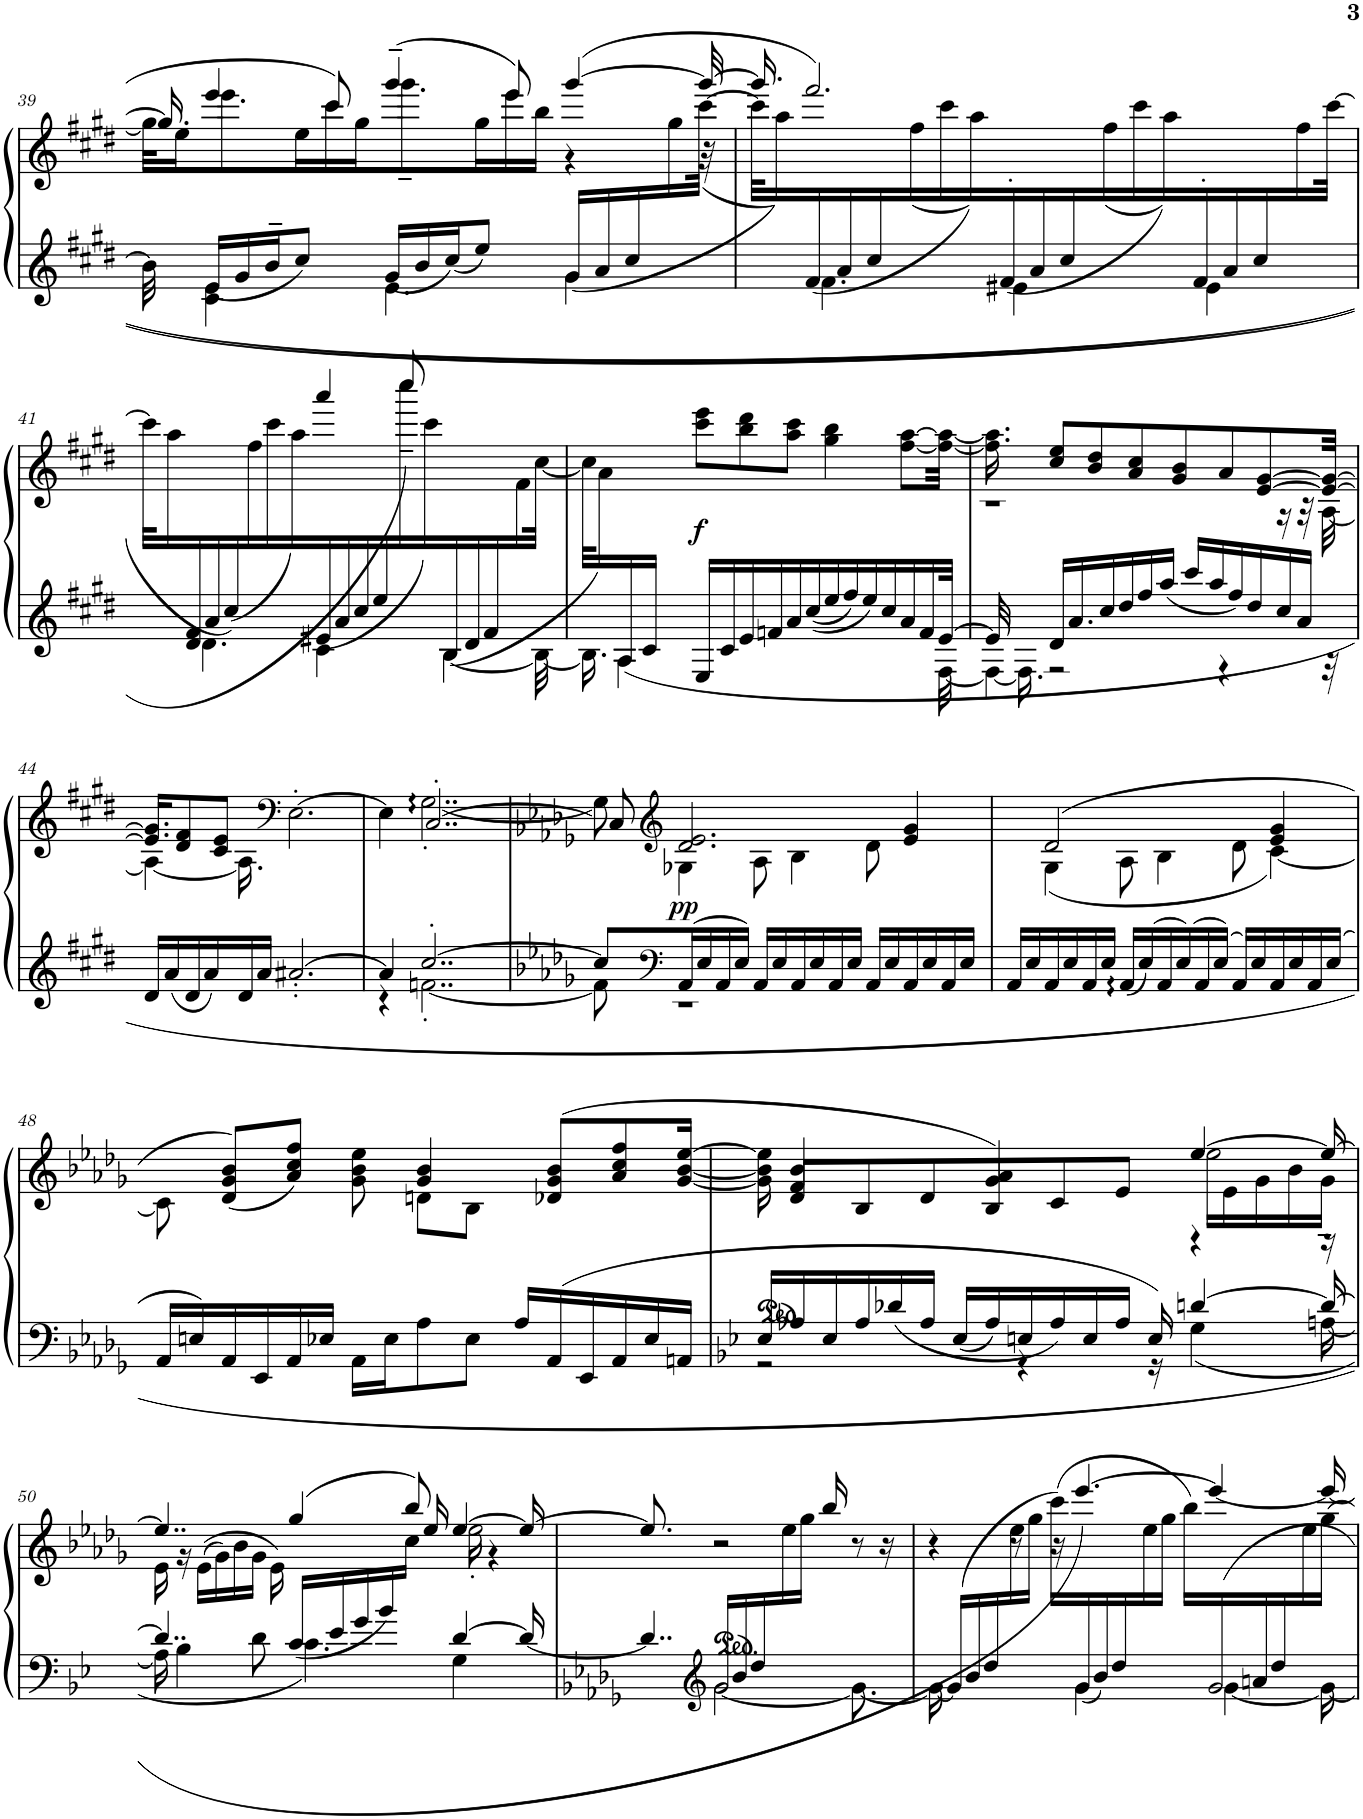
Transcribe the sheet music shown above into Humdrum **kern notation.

**kern	**kern	**dynam
*part1	*part1	*part1
*staff2	*staff1	*staff1/2
*I"Piano	*	*
*I'Pno	*	*
!!LO:PB:g=z
*clefG2	*clefG2	*
*k[f#c#g#d#]	*k[f#c#g#d#]	*
*M9/8	*M9/8	*
=39	=39	=39
*^	*^	*
*	*	*	*^	*
32b\]	16.ryy	16.gg#/]	32gg#\KLL]	32ryy	.
*	*	*	*v	*v	*
16ryy	.	.	16ee\J	.
16e/LL	4c#\ 4e\	4eee/	8.eee\	.
16g#/	.	.	.	.
16b~/J	.	.	.	.
8cc#/J	.	.	16ee\L	.
.	8ryy	8ccc#/	16ccc#\	.
16ryy	.	.	16gg#\J	.
16g#/LL	4.e\	(>4ggg#~/	8.ggg#~\	.
16b/	.	.	.	.
16cc#/J	.	.	.	.
8ee/J	.	.	16gg#\L	.
.	.	8eee/)	16eee\	.
16ryy	.	.	16bb\JJ	.
(<16g#/LL	4g#\	(>[4ggg#/	4r	.
16a/	.	.	.	.
16cc#/	.	.	.	.
*	*	*	*^	*
32ryy	.	.	.	16gg#\	.
16ryy	.	.	.	.	.
.	32ryy	32ggg#/_	32r	(<[32ccc#\JJk	.
*	*	*	*v	*v	*
=40	=40	=40	=40	=40
16.ryy	16.ryy	16.ggg#/]	32ccc#\KLL]	.
.	.	.	16aa\))	.
(<16f#/	4.f#\	2.fff#/)	8.ryy	.
16a/	.	.	.	.
16cc#/	.	.	.	.
8.ryy	.	.	(<16ff#\	.
.	.	.	16ccc#\	.
.	.	.	16aa\))	.
(<16f#'/	4e#X\	.	8.ryy	.
16a/	.	.	.	.
16cc#/	.	.	.	.
8.ryy	.	.	(<16ff#\	.
.	8ryy	.	16ccc#\	.
.	.	.	16aa\))	.
16f#'/	4e#\	4ryy	8.ryy	.
16a/	.	.	.	.
16cc#/	.	.	.	.
32ryy	.	.	16ff#\	.
16ryy	.	.	.	.
.	32ryy	32ryy	[32ccc#\JJk	.
!!LO:LB:g=z	!!
=41	=41	=41	=41	=41
16.ryy	16.ryy	4ryy	32ccc#\KLL]	.
.	.	.	16aa\	.
16d#/ 16f#/	4.d#\	.	8.ryy	.
16a/	.	.	.	.
(<16cc#/	.	.	.	.
.	.	8ryy	.	.
8.ryy	.	.	16ff#\	.
.	.	.	16ccc#\	.
.	.	16ryy	.	.
.	.	.	16aa\)	.
.	.	32ryy	.	.
(<16e#X/	4c#\	4aaa/	4ryy	.
16a/	.	.	.	.
16cc#/	.	.	.	.
16ee/	.	.	.	.
8ryy	8ryy	8cccc#~/	16cccc#\	.
.	.	.	16ccc#\)	.
(<16B/	[4B\	4ryy	8.ryy	.
16d#/	.	.	.	.
16f#/	.	.	.	.
16.ryy	.	.	16f#\	.
.	32B\_	32ryy	[32cc#\JJk	.
=42	=42	=42	=42	=42
16.ryy	16.B\]	4ryy	32cc#\KLL]	.
.	.	.	16a\)	.
(<16A/	4A\	.	1ryy	.
16c#/JJ	.	.	.	.
8ryy	.	.	.	.
.	.	16ryy	.	.
.	.	32ryy	.	.
!	!	!	!	!LO:DY:b
16E/LL	2.ryy	8ccc#\ 8eee\L	.	f
16c#/	.	.	.	.
16e/	.	8bb\ 8ddd#\	.	.
16fn/	.	.	.	.
16a/	.	8aa\ 8ccc#\J	.	.
16cc#/	.	.	.	.
16ee/	.	4gg#\ 4bb\	.	.
16ff#/	.	.	.	.
16ee/	.	.	.	.
16cc#/	.	.	.	.
16a/	.	[8ff#\ [8aa\L	.	.
16f/	.	.	.	.
[32e/JJk	[32F#\	32ff#\_ 32aa\_Jkk	32ryy	.
=43	=43	=43	=43	=43
32e/]	4F#\_	16.ff#\] 16.aa\]	1r	.
4ryy	.	.	.	.
.	.	4ryy	.	.
.	16.F#\]	.	.	.
16ryy	.	.	.	.
16d#/LL	2r	8cc#/ 8ee/L	.	.
16.a/	.	.	.	.
.	.	8b/ 8dd#/	.	.
16cc#/	.	.	.	.
16dd#/	.	.	.	.
.	.	8a/ 8cc#/	.	.
16ff#/	.	.	.	.
16aa/JJ	.	.	.	.
.	.	8g#/ 8b/	.	.
16ccc#/LL	.	.	.	.
16aa/	.	.	.	.
.	4r	8a/	.	.
16ff#/	.	.	.	.
16dd#/	.	.	.	.
.	.	[8e/ [8g#/	.	.
16cc#/	.	.	16r	.
16a/JJ	.	.	32r	.
.	32r	32e/_ 32g#/_Jkk	[32A\	.
*v	*v	*	*	*
!!LO:LB:g=z	!!
=44	=44	=44	=44
16d#/LL	16.e/] 16.g#/]KL	4A\_	.
16a/	.	.	.
.	8d#/ 8f#/	.	.
16d#/	.	.	.
16a/	.	.	.
.	8c#/ 8e/J	.	.
16d#/	.	16.A\]	.
16a/JJ	.	.	.
.	32ryy	2ryy	.
*	*clefF4	*	*
[2.a#X''/	[2.E'\	.	.
.	.	4ryy	.
.	.	32ryy	.
=45	=45	=45	=45
*^	*	*	*
4a#/]	4r	4E\]	4ryy	.
[2..cc#'/	[2..fn'\	[2..C#'/	[2..G#'\	.
=46	=46	=46	=46	=46
*k[b-e-a-d-g-]	*	*k[b-e-a-d-g-]	*	*
8cc#/L]	8f\]	8C#/]	8G#\]	.
*clefF4	*	*clefG2	*	*
!	!	!	!	!LO:DY:b
16AA-/L	1r	2.d-/ 2.e-/	4G-X\	pp
16E-/	.	.	.	.
16AA-/	.	.	.	.
16E-/JJ	.	.	.	.
16AA-/LL	.	.	8A-\	.
16E-/	.	.	.	.
16AA-/	.	.	4B-\	.
16E-/	.	.	.	.
16AA-/	.	.	.	.
16E-/JJ	.	.	.	.
16AA-/LL	.	.	8d-\	.
16E-/	.	.	.	.
16AA-/	.	4e-/ 4g-/	4ryy	.
16E-/	.	.	.	.
16AA-/	.	.	.	.
16E-/JJ	.	.	.	.
*v	*v	*	*	*
=47	=47	=47	=47
16AA-/LL	8ryy	8ryy	.
16E-/	.	.	.
16AA-/	(>2d-/	(<4G-\	.
16E-/	.	.	.
16AA-/	.	.	.
16E-/JJ	.	.	.
16AA-/LL	.	8A-\	.
16E-/	.	.	.
16AA-/	.	4B-\	.
16E-/	.	.	.
16AA-/	4ryy	.	.
16E-/JJ	.	.	.
16AA-/LL	.	8d-\	.
16E-/	.	.	.
16AA-/	4e-/ 4g-/	[4c\)	.
16E-/	.	.	.
16AA-/	.	.	.
16E-/JJ	.	.	.
!!LO:LB:g=z	!!
=48	=48	=48	=48
16AA-/LL	8ryy	8c\]	.
16En/	.	.	.
16AA-/	(<8d-/ 8g-/ 8b-/L)	4.ryy	.
16EE-/	.	.	.
16AA-/	8a-/ 8cc/ 8ff/J)	.	.
16E-X/JJ	.	.	.
16AA-\LL	8g-\ 8b-\ 8ee-\	.	.
16E-\J	.	.	.
8A-\	4g-/ 4b-/	8dn\L	.
8E-\J	.	8B-\J	.
16A-/LL	16ryy	4.ryy	.
16AA-/	(>8d-X/ 8g-/ 8b-/L	.	.
16EE-/	.	.	.
16AA-/	8a-/ 8cc/ 8ff/	.	.
16E-/	.	.	.
16AAn/JJ	[16g-/ [16b-/ [16ee-/Jk	.	.
*	*v	*v	*
=49	=49	=49
*k[b-e-]	*	*
*^	*^	*
*	*	*	*^	*
16E-/LL	2r	16g-\] 16b-\] 16ee-\]	16ryy	16ryy	.
16A-X/	.	4f/ 4b-/	16ryy@	8d-/L	.
16E-/	.	.	16ryy@	.	.
16A-/	.	.	16ryy@	8B-/	.
16d-X/	.	.	16ryy@	.	.
16A-/JJ	.	8ryy	16ryy@	8d-/	.
16E-/LL	.	.	16ryy@	.	.
16A-/	.	4g-/ 4a-/)	16ryy@	8B-/	.
16En/	4r	.	16ryy@	.	.
16A-/	.	.	16ryy@	8c/	.
16E/	.	.	16ryy@	.	.
16A-/JJ	.	8ryy	16ryy@	8e-/J	.
16E/	16r	.	16ryy@	.	.
!	!	!	!LO:N:head=open	!	!
[4dn/	4G\	[4ee-/	16ee-\LL	4r	.
.	.	.	16e-\	.	.
.	.	.	16g-\	.	.
.	.	.	16b-\	.	.
16d/_	[16An\	16ee-/_	16g-~\JJ	16r	.
!!LO:LB:g=z	!!	!!
=50	=50	=50	=50	=50	=50
4..d/]	16A\]	4..ee-/]	16e-\	8.ryy	.
.	4B-\	.	16r	.	.
.	.	.	(>(>16e-\LL	.	.
*	*	*	*v	*v	*
.	.	.	16g-\)	.
.	.	.	16b-\	.
.	8d\	.	16g-\JJ	.
.	.	.	16e-\)	.
16c/LL	4.c\	(>4gg-/	4.ryy	.
16e-/	.	.	.	.
16g/	.	.	.	.
16b-/	.	.	.	.
*	*	*	*^	*
8ryy	.	8bb-/)	.	16cc\JJ	.
.	.	.	.	16ee-/	.
!	!	!	!LO:N:head=open	!	!
[4d/	4G\	[4ee-/	16ee-'\	4ryy	.
.	.	.	4r	.	.
16d/_	16ryy	16ee-/_	.	16ryy	.
*	*	*v	*v	*v	*
=51	=51	=51	=51
*k[b-e-a-d-g-]	*	*	*
*	*	*^	*
4..d/]	4..ryy	8.ee-/]	8ryy	.
*	*	*v	*v	*
.	.	4ryy	.
*clefG2	*	*	*
!LO:N:head=open	!	!	!
16g-/LL	[<2g-\	2r	.
16b-/	.	.	.
16dd-/	.	.	.
*	*	*^	*
8.ryy	.	.	16ee-\	.
.	.	.	16gg-\JJ	.
.	.	.	16bb-/	.
4ryy	.	.	4ryy	.
.	8.g-\_	8r	.	.
16ryy	.	16r	16ryy	.
=52	=52	=52	=52	=52
16ryy	16g-\_	4r	4ryy	.
(>16g-/LL]	4.ryy	.	.	.
16b-/	.	.	.	.
16dd-/	.	.	.	.
8.ryy	.	8r	16ee-\	.
.	.	.	16gg-\JJ	.
.	.	16r	(>16ccc\LL)	.
16g-/	4g-\	[>4.eee-/)	8.ryy	.
16b-/	.	.	.	.
16dd-/	.	.	.	.
8.ryy	.	.	16ee-\	.
.	8ryy	.	16gg-\JJ	.
.	.	.	16bb-\LL)	.
!LO:N:head=open	!	!	!	!
16g-/	[4g-\	4eee-/_	8.ryy	.
16an/	.	.	.	.
16dd-/	.	.	.	.
8ryy	.	.	16ee-\	.
.	16g-\_	16eee-/_	16gg-\JJ	.
*v	*v	*	*	*
*	*v	*v	*
=	=	=
*-	*-	*-
